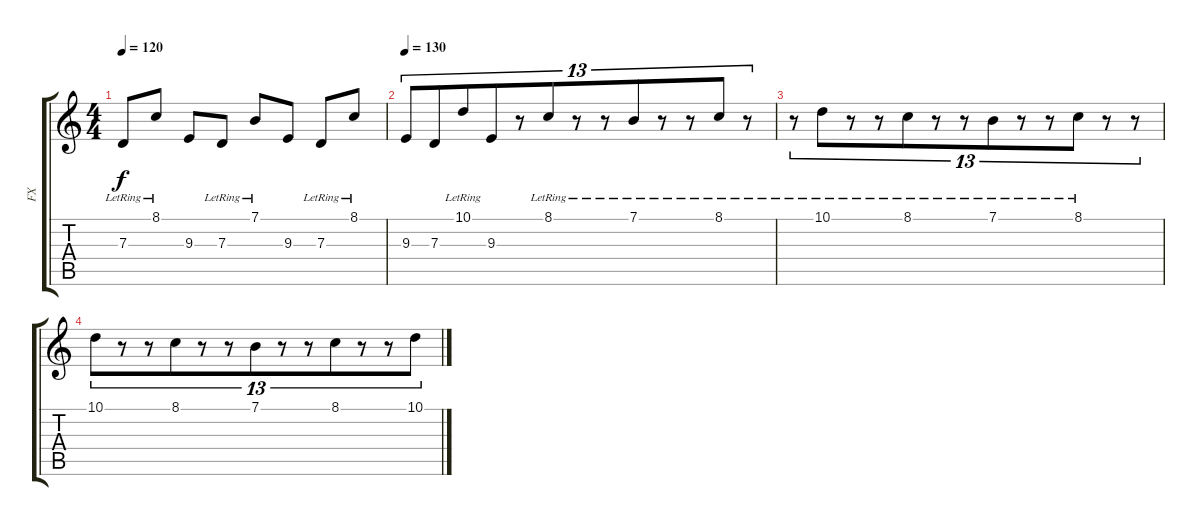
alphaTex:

\track ("FX" "FX") {instrument churchorgan}
\staff {score tabs}
\tuning (E4 B3 G3 D3 A2 E2) {hide}
\ts (4 4)
\tempo 120
\clef g2
\ks c
7.3{lr}.8{dy f} 8.1{lr}.8 9.3.8 7.3{lr}.8 7.1{lr}.8 9.3.8 7.3{lr}.8 8.1{lr}.8 |
\tempo 130
9.3.8{tu (13 8)} 7.3.8{tu (13 8)} 10.1{lr}.8{tu (13 8)} 9.3.8{tu (13 8)} r.8{tu (13 8)} 8.1{lr}.8{tu (13 8)} r.8{tu (13 8)} r.8{tu (13 8)} 7.1{lr}.8{tu (13 8)} r.8{tu (13 8)} r.8{tu (13 8)} 8.1{lr}.8{tu (13 8)} r.8{tu (13 8)} |
r.8{tu (13 8)} 10.1{lr}.8{tu (13 8)} r.8{tu (13 8)} r.8{tu (13 8)} 8.1{lr}.8{tu (13 8)} r.8{tu (13 8)} r.8{tu (13 8)} 7.1{lr}.8{tu (13 8)} r.8{tu (13 8)} r.8{tu (13 8)} 8.1{lr}.8{tu (13 8)} r.8{tu (13 8)} r.8{tu (13 8)} |
10.1.8{tu (13 8)} r.8{tu (13 8)} r.8{tu (13 8)} 8.1.8{tu (13 8)} r.8{tu (13 8)} r.8{tu (13 8)} 7.1.8{tu (13 8)} r.8{tu (13 8)} r.8{tu (13 8)} 8.1.8{tu (13 8)} r.8{tu (13 8)} r.8{tu (13 8)} 10.1.8{tu (13 8)}
